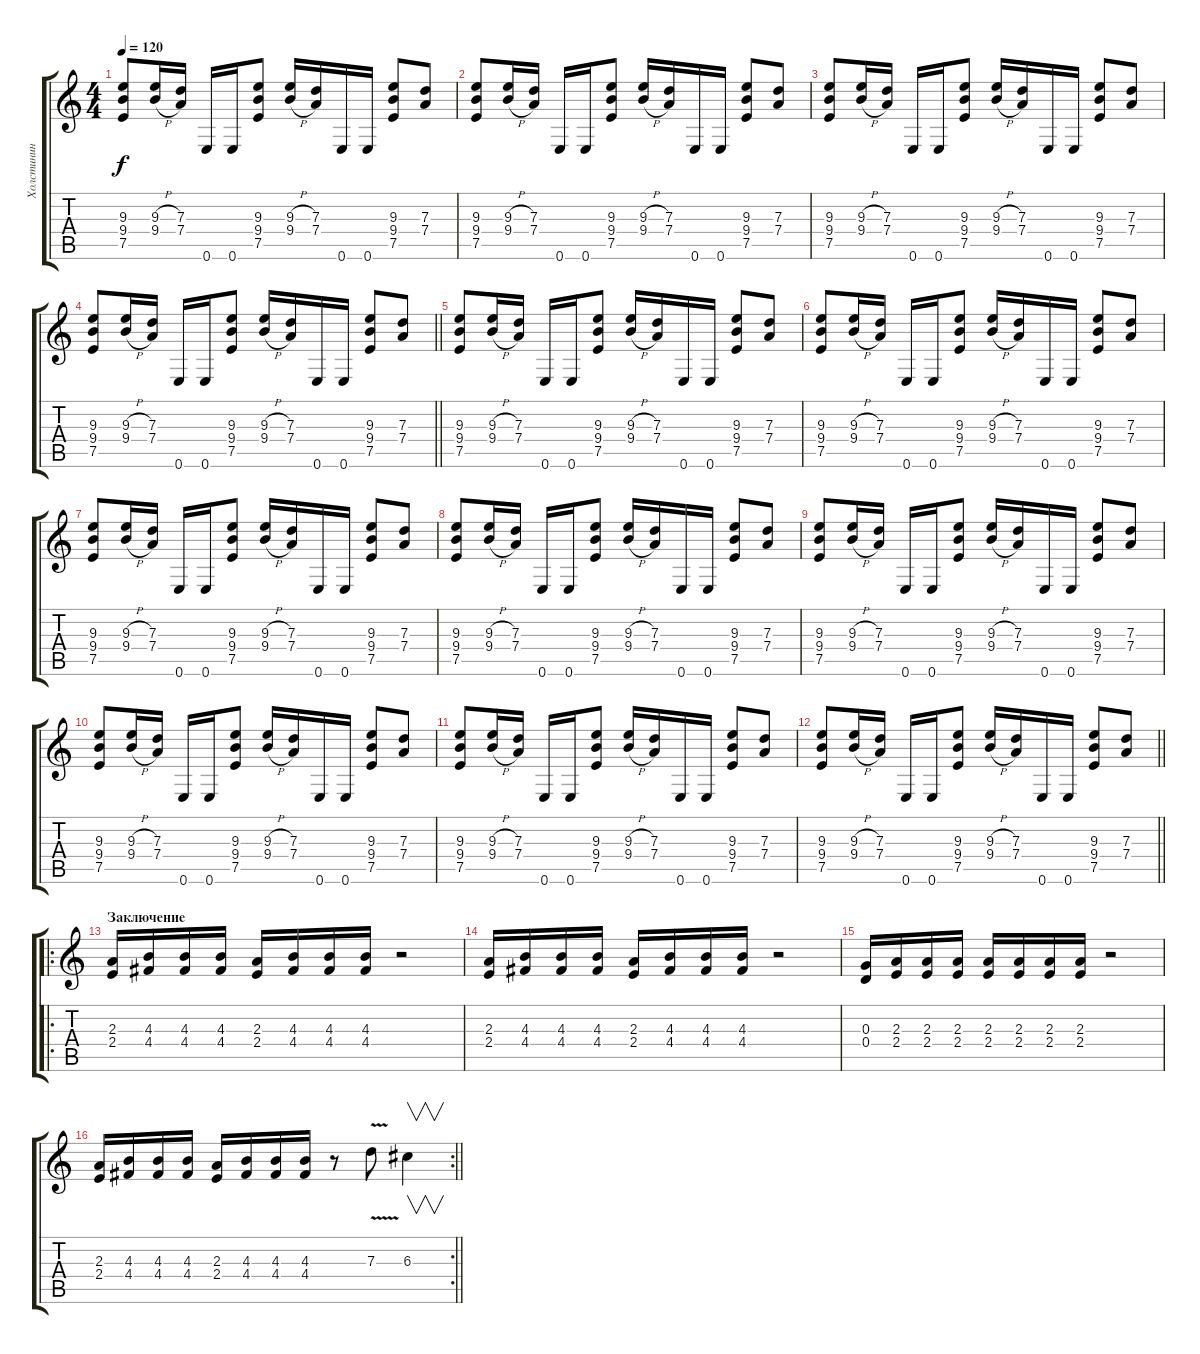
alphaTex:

\track ("Холстинин" "Холстинин") {instrument distortionguitar}
\staff {score tabs}
\tuning (E4 B3 G3 D3 A2 E2) {hide}
\ts (4 4)
\tempo 120
\clef g2
\ks c
(9.3 9.4 7.5).8{dy f} (9.3{h} 9.4{h}).16 (7.3 7.4).16 0.6.16 0.6.16 (9.3 9.4 7.5).8 (9.3{h} 9.4{h}).16 (7.3 7.4).16 0.6.16 0.6.16 (9.3 9.4 7.5).8 (7.3 7.4).8 |
(9.3 9.4 7.5).8 (9.3{h} 9.4{h}).16 (7.3 7.4).16 0.6.16 0.6.16 (9.3 9.4 7.5).8 (9.3{h} 9.4{h}).16 (7.3 7.4).16 0.6.16 0.6.16 (9.3 9.4 7.5).8 (7.3 7.4).8 |
(9.3 9.4 7.5).8 (9.3{h} 9.4{h}).16 (7.3 7.4).16 0.6.16 0.6.16 (9.3 9.4 7.5).8 (9.3{h} 9.4{h}).16 (7.3 7.4).16 0.6.16 0.6.16 (9.3 9.4 7.5).8 (7.3 7.4).8 |
\barLineRight lightlight
(9.3 9.4 7.5).8 (9.3{h} 9.4{h}).16 (7.3 7.4).16 0.6.16 0.6.16 (9.3 9.4 7.5).8 (9.3{h} 9.4{h}).16 (7.3 7.4).16 0.6.16 0.6.16 (9.3 9.4 7.5).8 (7.3 7.4).8 |
(9.3 9.4 7.5).8 (9.3{h} 9.4{h}).16 (7.3 7.4).16 0.6.16 0.6.16 (9.3 9.4 7.5).8 (9.3{h} 9.4{h}).16 (7.3 7.4).16 0.6.16 0.6.16 (9.3 9.4 7.5).8 (7.3 7.4).8 |
(9.3 9.4 7.5).8 (9.3{h} 9.4{h}).16 (7.3 7.4).16 0.6.16 0.6.16 (9.3 9.4 7.5).8 (9.3{h} 9.4{h}).16 (7.3 7.4).16 0.6.16 0.6.16 (9.3 9.4 7.5).8 (7.3 7.4).8 |
(9.3 9.4 7.5).8 (9.3{h} 9.4{h}).16 (7.3 7.4).16 0.6.16 0.6.16 (9.3 9.4 7.5).8 (9.3{h} 9.4{h}).16 (7.3 7.4).16 0.6.16 0.6.16 (9.3 9.4 7.5).8 (7.3 7.4).8 |
(9.3 9.4 7.5).8 (9.3{h} 9.4{h}).16 (7.3 7.4).16 0.6.16 0.6.16 (9.3 9.4 7.5).8 (9.3{h} 9.4{h}).16 (7.3 7.4).16 0.6.16 0.6.16 (9.3 9.4 7.5).8 (7.3 7.4).8 |
(9.3 9.4 7.5).8 (9.3{h} 9.4{h}).16 (7.3 7.4).16 0.6.16 0.6.16 (9.3 9.4 7.5).8 (9.3{h} 9.4{h}).16 (7.3 7.4).16 0.6.16 0.6.16 (9.3 9.4 7.5).8 (7.3 7.4).8 |
(9.3 9.4 7.5).8 (9.3{h} 9.4{h}).16 (7.3 7.4).16 0.6.16 0.6.16 (9.3 9.4 7.5).8 (9.3{h} 9.4{h}).16 (7.3 7.4).16 0.6.16 0.6.16 (9.3 9.4 7.5).8 (7.3 7.4).8 |
(9.3 9.4 7.5).8 (9.3{h} 9.4{h}).16 (7.3 7.4).16 0.6.16 0.6.16 (9.3 9.4 7.5).8 (9.3{h} 9.4{h}).16 (7.3 7.4).16 0.6.16 0.6.16 (9.3 9.4 7.5).8 (7.3 7.4).8 |
\barLineRight lightlight
(9.3 9.4 7.5).8 (9.3{h} 9.4{h}).16 (7.3 7.4).16 0.6.16 0.6.16 (9.3 9.4 7.5).8 (9.3{h} 9.4{h}).16 (7.3 7.4).16 0.6.16 0.6.16 (9.3 9.4 7.5).8 (7.3 7.4).8 |
\ro
\section ("" "Заключение")
(2.3 2.4).16 (4.3 4.4).16 (4.3 4.4).16 (4.3 4.4).16 (2.3 2.4).16 (4.3 4.4).16 (4.3 4.4).16 (4.3 4.4).16 r.2 |
(2.3 2.4).16 (4.3 4.4).16 (4.3 4.4).16 (4.3 4.4).16 (2.3 2.4).16 (4.3 4.4).16 (4.3 4.4).16 (4.3 4.4).16 r.2 |
(0.3 0.4).16 (2.3 2.4).16 (2.3 2.4).16 (2.3 2.4).16 (2.3 2.4).16 (2.3 2.4).16 (2.3 2.4).16 (2.3 2.4).16 r.2 |
\rc 2
\barLineRight lightlight
(2.3 2.4).16 (4.3 4.4).16 (4.3 4.4).16 (4.3 4.4).16 (2.3 2.4).16 (4.3 4.4).16 (4.3 4.4).16 (4.3 4.4).16 r.8 7.3{v}.8 6.3.4{v}
